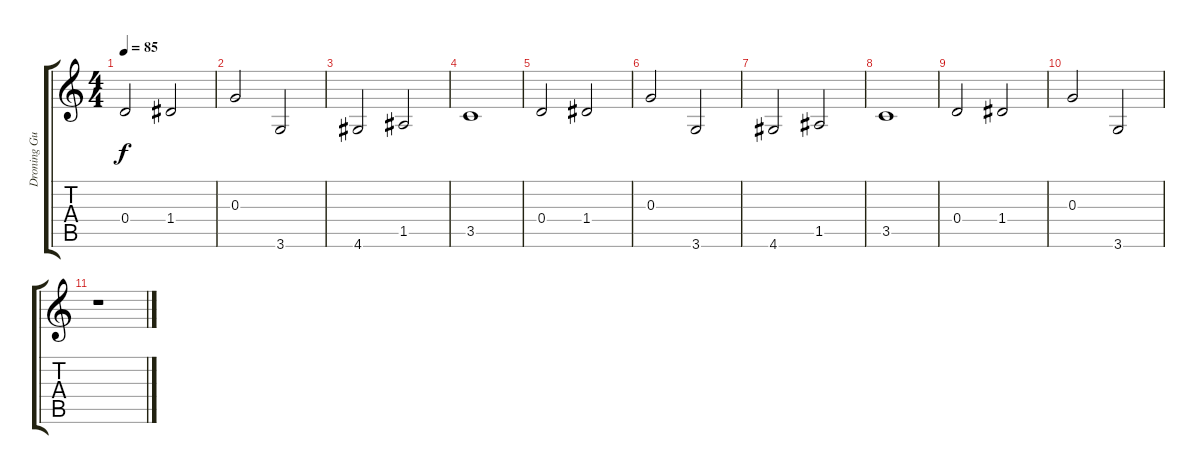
\track ("Droning Guitar" "Droning Gu") {instrument distortionguitar}
\staff {score tabs}
\tuning (E4 B3 G3 D3 A2 E2) {hide}
\ts (4 4)
\tempo 85
\clef g2
\ks c
0.4.2{dy f} 1.4.2 |
0.3.2 3.6.2 |
4.6.2 1.5.2 |
3.5.1 |
0.4.2 1.4.2 |
0.3.2 3.6.2 |
4.6.2 1.5.2 |
3.5.1 |
0.4.2 1.4.2 |
0.3.2 3.6.2 |
r.1
